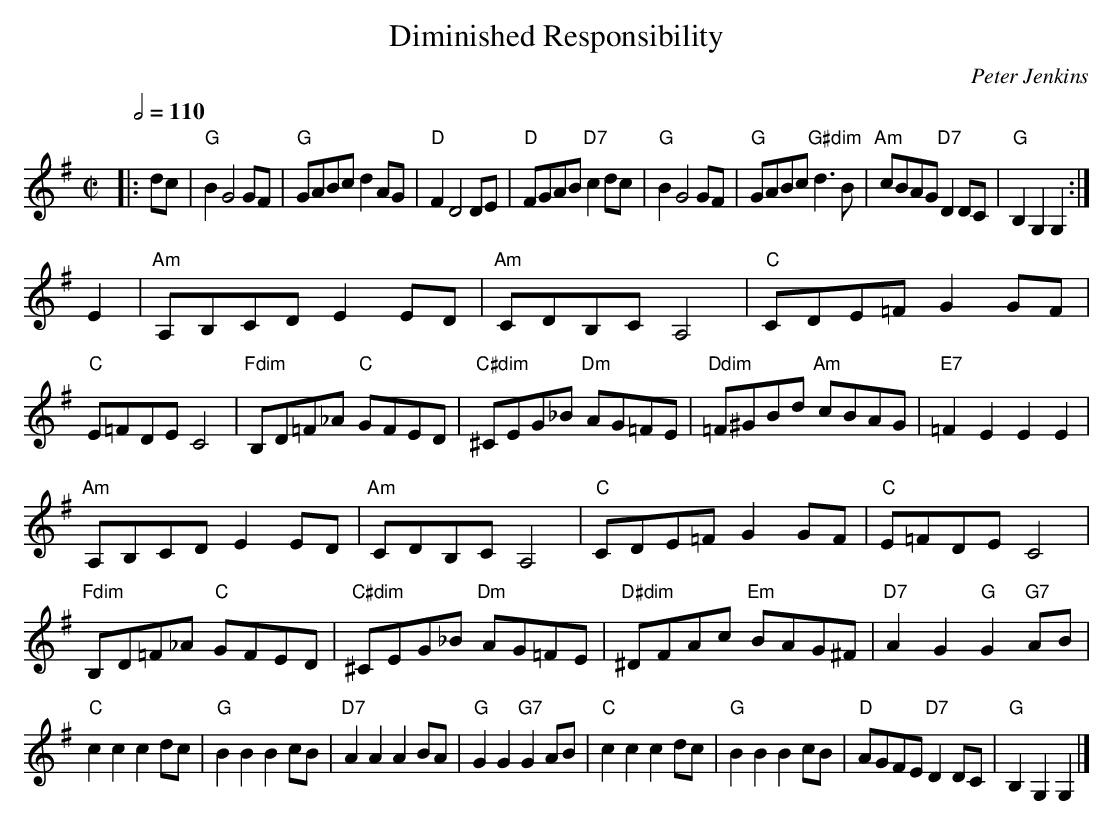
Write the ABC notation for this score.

X:1
T:Diminished Responsibility
C:Peter Jenkins
L:1/8
M:C|
Q:1/2=110
K:G
|: dc | "G"B2 G4 GF | "G"GABc d2AG | "D"F2 D4 DE | "D"FGAB "D7"c2dc | "G"B2 G4 GF | "G"GABc "G#dim"d3B | "Am"cBAG "D7"D2DC | "G"B,2G,2G,2 :| !
E2 | "Am"A,B,CD E2ED | "Am"CDB,C A,4 | "C"CDE=F G2GF | "C"E=FDE C4 | "Fdim"B,D=F_A "C"GFED | "C#dim"^CEG_B "Dm"AG=FE | "Ddim"=F^GBd "Am"cBAG | "E7"=F2E2E2E2 | !
"Am"A,B,CD E2ED | "Am"CDB,C A,4 | "C"CDE=F G2GF | "C"E=FDE C4 | "Fdim"B,D=F_A "C"GFED | "C#dim"^CEG_B "Dm"AG=FE | "D#dim"^DFAc "Em"BAG^F | "D7"A2G2 "G"G2"G7"AB | !
"C"c2c2 c2dc | "G"B2B2 B2cB | "D7"A2A2 A2BA | "G"G2G2 "G7"G2AB | "C"c2c2 c2dc | "G"B2B2 B2cB | "D"AGFE "D7"D2DC | "G"B,2G,2 G,2 |]
